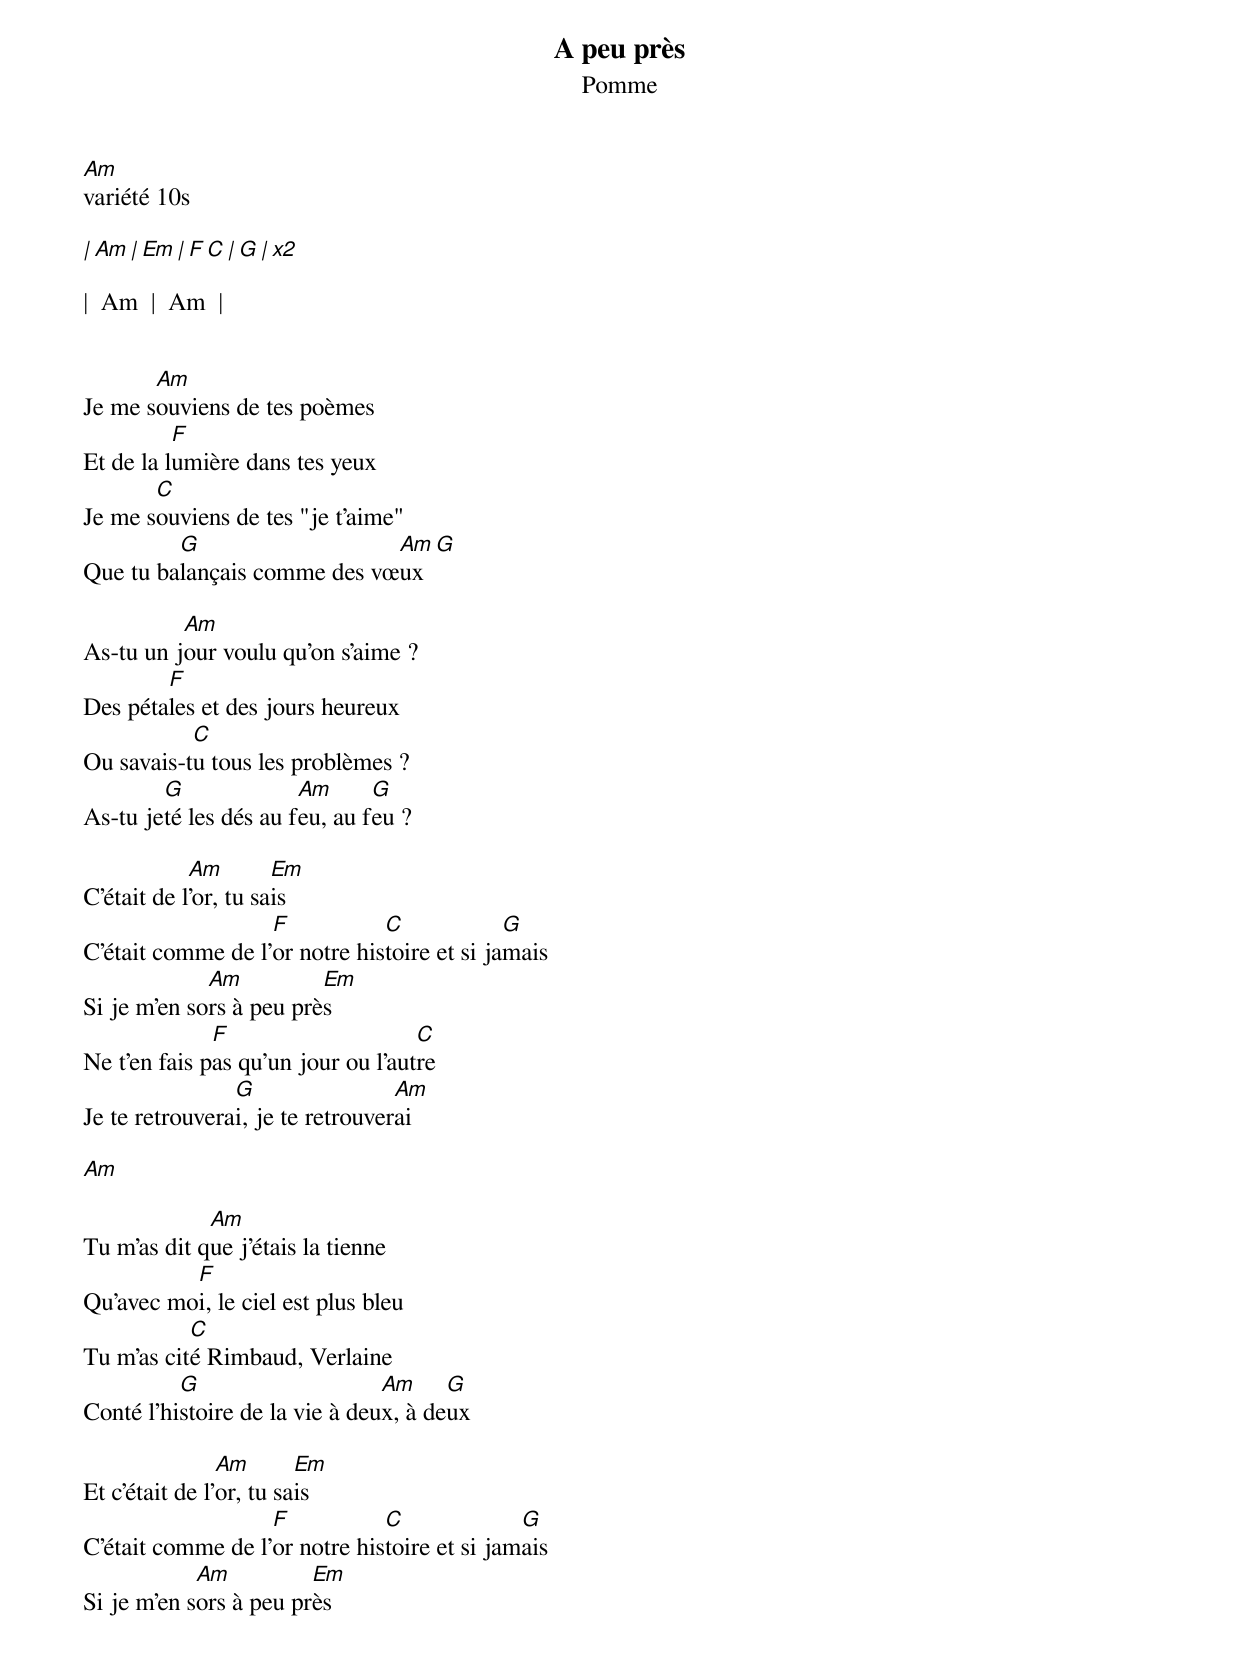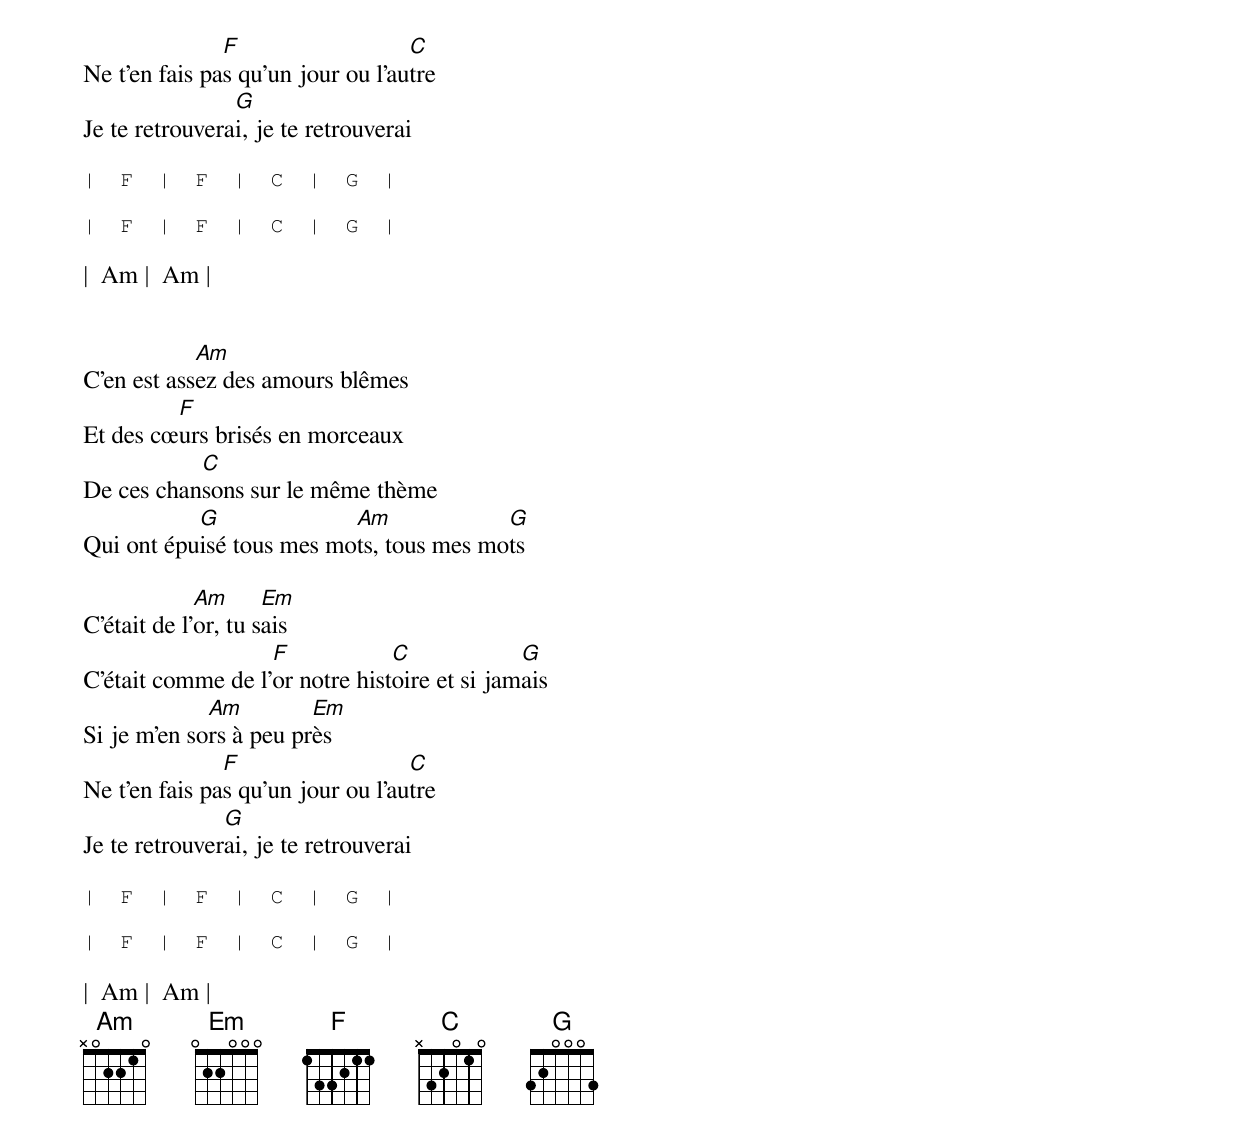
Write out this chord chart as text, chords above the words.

A peu près
Pomme
Am
variété 10s

|  Am  |  Em  | F  C |  G  | x2

|  Am  |  Am  |


       Am
Je me souviens de tes poèmes
          F
Et de la lumière dans tes yeux
       C
Je me souviens de tes "je t'aime"
         G                   Am   G
Que tu balançais comme des vœux

          Am
As-tu un jour voulu qu'on s'aime ?
        F
Des pétales et des jours heureux
           C
Ou savais-tu tous les problèmes ?
        G              Am      G
As-tu jeté les dés au feu, au feu ?

            Am        Em
C'était de l'or, tu sais
                   F           C             G
C'était comme de l'or notre histoire et si jamais
             Am          Em
Si je m'en sors à peu près
              F                     C
Ne t'en fais pas qu'un jour ou l'autre
                G                 Am
Je te retrouverai, je te retrouverai

Am

             Am
Tu m'as dit que j'étais la tienne
          F
Qu'avec moi, le ciel est plus bleu
           C
Tu m'as cité Rimbaud, Verlaine
          G                     Am     G
Conté l'histoire de la vie à deux, à deux

                Am       Em
Et c'était de l'or, tu sais
                   F           C              G
C'était comme de l'or notre histoire et si jamais
            Am          Em
Si je m'en sors à peu près
               F                   C
Ne t'en fais pas qu'un jour ou l'autre
                G
Je te retrouverai, je te retrouverai

|  F  |  F  |  C  |  G  |

|  F  |  F  |  C  |  G  |

|  Am |  Am |


            Am
C'en est assez des amours blêmes
         F
Et des cœurs brisés en morceaux
           C
De ces chansons sur le même thème
           G              Am             G
Qui ont épuisé tous mes mots, tous mes mots

             Am      Em
C'était de l'or, tu sais
                   F            C             G
C'était comme de l'or notre histoire et si jamais
             Am         Em
Si je m'en sors à peu près
               F                   C
Ne t'en fais pas qu'un jour ou l'autre
               G
Je te retrouverai, je te retrouverai

|  F  |  F  |  C  |  G  |

|  F  |  F  |  C  |  G  |

|  Am |  Am |
